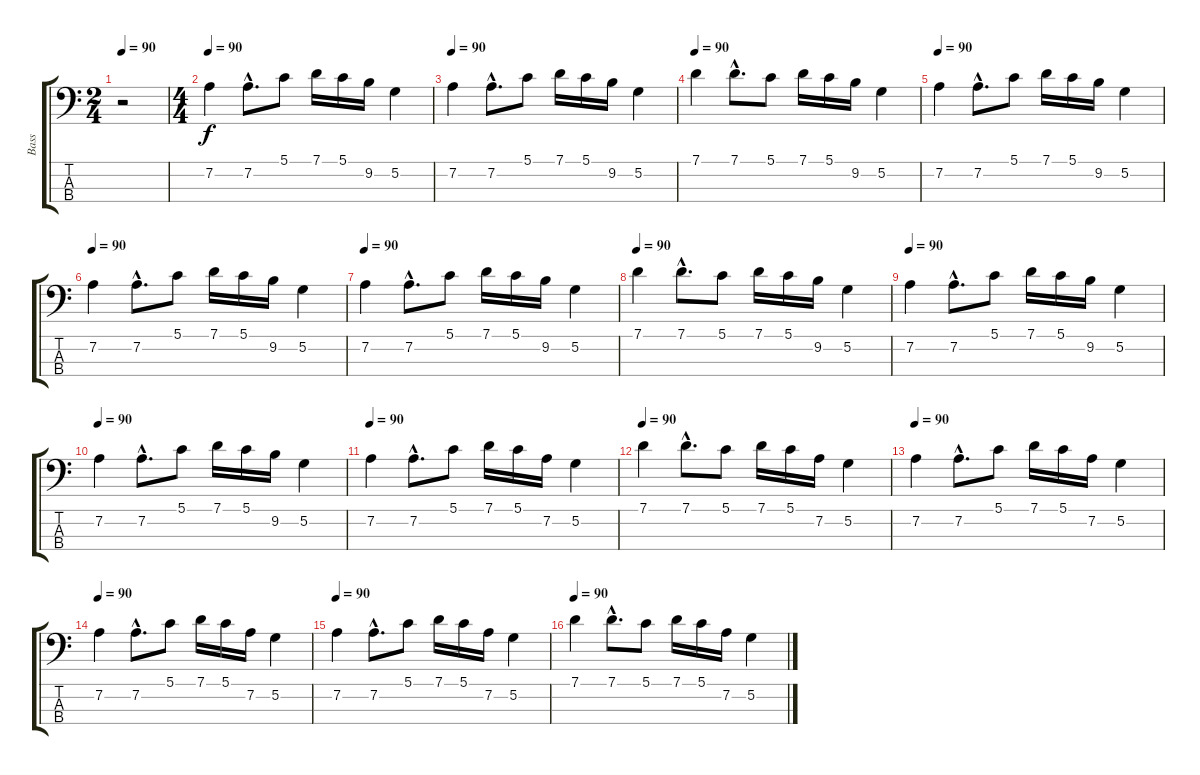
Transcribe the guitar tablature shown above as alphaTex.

\track ("Bass" "Bass") {instrument fretlessbass}
\staff {score tabs}
\tuning (G2 D2 A1 E1) {hide}
\ts (2 4)
\tempo 90
\clef f4
\ks c
r.2{dy f instrument fretlessbass} |
\ts (4 4)
\tempo 90
7.2.4{instrument electricbassfinger} 7.2{hac}.8{d} 5.1.8 7.1.16 5.1.16 9.2.16 5.2.4 |
\tempo 90
7.2.4{instrument electricbassfinger} 7.2{hac}.8{d} 5.1.8 7.1.16 5.1.16 9.2.16 5.2.4 |
\tempo 90
7.1.4{instrument electricbassfinger} 7.1{hac}.8{d} 5.1.8 7.1.16 5.1.16 9.2.16 5.2.4 |
\tempo 90
7.2.4{instrument electricbassfinger} 7.2{hac}.8{d} 5.1.8 7.1.16 5.1.16 9.2.16 5.2.4 |
\tempo 90
7.2.4{instrument electricbassfinger} 7.2{hac}.8{d} 5.1.8 7.1.16 5.1.16 9.2.16 5.2.4 |
\tempo 90
7.2.4{instrument electricbassfinger} 7.2{hac}.8{d} 5.1.8 7.1.16 5.1.16 9.2.16 5.2.4 |
\tempo 90
7.1.4{instrument electricbassfinger} 7.1{hac}.8{d} 5.1.8 7.1.16 5.1.16 9.2.16 5.2.4 |
\tempo 90
7.2.4{instrument electricbassfinger} 7.2{hac}.8{d} 5.1.8 7.1.16 5.1.16 9.2.16 5.2.4 |
\tempo 90
7.2.4{instrument electricbassfinger} 7.2{hac}.8{d} 5.1.8 7.1.16 5.1.16 9.2.16 5.2.4 |
\tempo 90
7.2.4{instrument electricbassfinger} 7.2{hac}.8{d} 5.1.8 7.1.16 5.1.16 7.2.16 5.2.4 |
\tempo 90
7.1.4{instrument electricbassfinger} 7.1{hac}.8{d} 5.1.8 7.1.16 5.1.16 7.2.16 5.2.4 |
\tempo 90
7.2.4{instrument electricbassfinger} 7.2{hac}.8{d} 5.1.8 7.1.16 5.1.16 7.2.16 5.2.4 |
\tempo 90
7.2.4{instrument electricbassfinger} 7.2{hac}.8{d} 5.1.8 7.1.16 5.1.16 7.2.16 5.2.4 |
\tempo 90
7.2.4{instrument electricbassfinger} 7.2{hac}.8{d} 5.1.8 7.1.16 5.1.16 7.2.16 5.2.4 |
\tempo 90
7.1.4{instrument electricbassfinger} 7.1{hac}.8{d} 5.1.8 7.1.16 5.1.16 7.2.16 5.2.4
